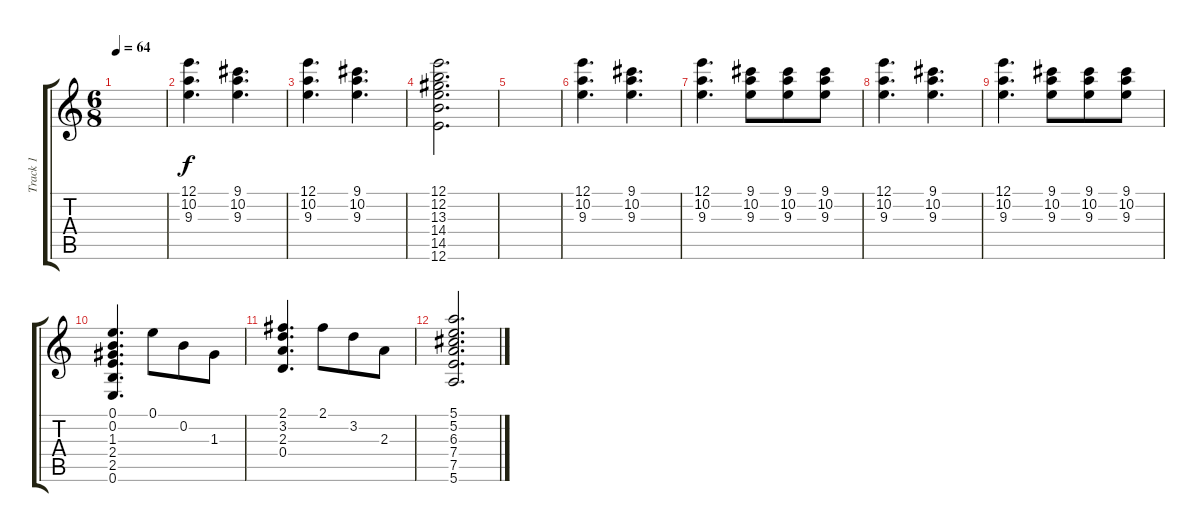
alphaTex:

\track ("Track 1" "Track 1") {instrument electricguitarclean}
\staff {score tabs}
\tuning (E4 B3 G3 D3 A2 E2) {hide}
\ts (6 8)
\tempo 64
\clef g2
\ks c
|
(12.1 10.2 9.3).4{d} (9.1 10.2 9.3).4{d} |
(12.1 10.2 9.3).4{d} (9.1 10.2 9.3).4{d} |
(12.1 12.2 13.3 14.4 14.5 12.6).2{d} |
|
(12.1 10.2 9.3).4{d} (9.1 10.2 9.3).4{d} |
(12.1 10.2 9.3).4{d} (9.1 10.2 9.3).8 (9.1 10.2 9.3).8 (9.1 10.2 9.3).8 |
(12.1 10.2 9.3).4{d} (9.1 10.2 9.3).4{d} |
(12.1 10.2 9.3).4{d} (9.1 10.2 9.3).8 (9.1 10.2 9.3).8 (9.1 10.2 9.3).8 |
(0.1 0.2 1.3 2.4 2.5 0.6).4{d} 0.1.8 0.2.8 1.3.8 |
(2.1 3.2 2.3 0.4).4{d} 2.1.8 3.2.8 2.3.8 |
(5.1 5.2 6.3 7.4 7.5 5.6).2{d}
